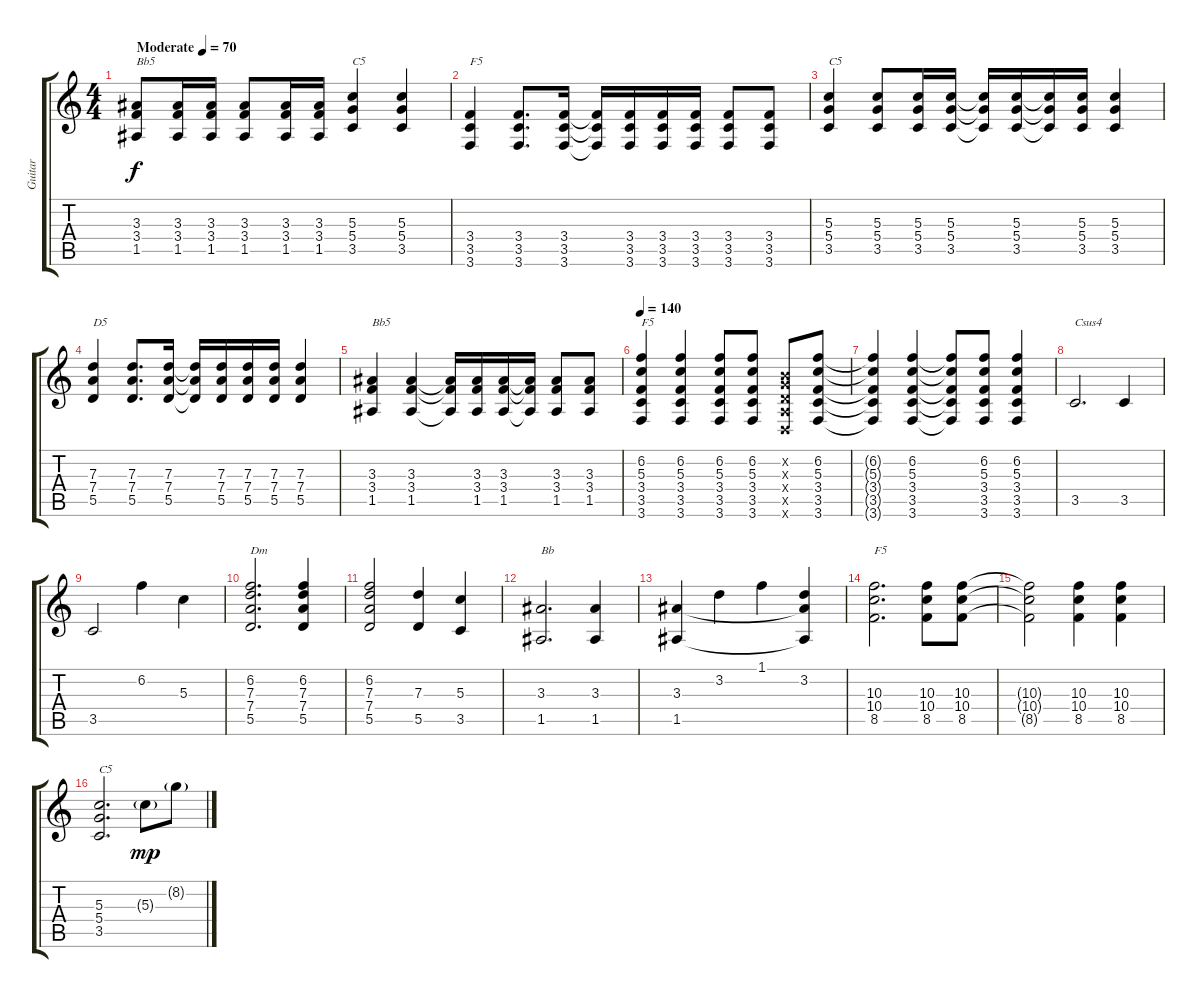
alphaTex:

\track ("Guitar" "Guitar") {instrument overdrivenguitar}
\staff {score tabs}
\tuning (E4 B3 G3 D3 A2 D2) {hide}
\ts (4 4)
\tempo (70 "Moderate")
\clef g2
\ks c
(3.3 3.4 1.5).8{txt "Bb5" dy f instrument overdrivenguitar} (3.3 3.4 1.5).16 (3.3 3.4 1.5).16 (3.3 3.4 1.5).8 (3.3 3.4 1.5).16 (3.3 3.4 1.5).16 (5.3 5.4 3.5).4{txt "C5"} (5.3 5.4 3.5).4 |
(3.4 3.5 3.6).4{txt "F5"} (3.4 3.5 3.6).8{d} (3.4 3.5 3.6).16 (3.4{t} 3.5{t} 3.6{t}).16 (3.4 3.5 3.6).16 (3.4 3.5 3.6).16 (3.4 3.5 3.6).16 (3.4 3.5 3.6).8 (3.4 3.5 3.6).8 |
(5.3 5.4 3.5).4{txt "C5"} (5.3 5.4 3.5).8 (5.3 5.4 3.5).16 (5.3 5.4 3.5).16 (5.3{t} 5.4{t} 3.5{t}).16 (5.3 5.4 3.5).16 (5.3{t} 5.4{t} 3.5{t}).16 (5.3 5.4 3.5).16 (5.3 5.4 3.5).4 |
(7.3 7.4 5.5).4{txt "D5"} (7.3 7.4 5.5).8{d} (7.3 7.4 5.5).16 (7.3{t} 7.4{t} 5.5{t}).16 (7.3 7.4 5.5).16 (7.3 7.4 5.5).16 (7.3 7.4 5.5).16 (7.3 7.4 5.5).4 |
(3.3 3.4 1.5).4{txt "Bb5"} (3.3 3.4 1.5).4 (3.3{t} 3.4{t} 1.5{t}).16 (3.3 3.4 1.5).16 (3.3 3.4 1.5).16 (3.3{t} 3.4{t} 1.5{t}).16 (3.3 3.4 1.5).8 (3.3 3.4 1.5).8 |
\tempo 140
(6.2 5.3 3.4 3.5 3.6).4{txt "F5"} (6.2 5.3 3.4 3.5 3.6).4 (6.2 5.3 3.4 3.5 3.6).8 (6.2 5.3 3.4 3.5 3.6).8 (0.2{x} 0.3{x} 0.4{x} 0.5{x} 0.6{x}).8 (6.2 5.3 3.4 3.5 3.6).8 |
(6.2{t} 5.3{t} 3.4{t} 3.5{t} 3.6{t}).4 (6.2 5.3 3.4 3.5 3.6).4 (6.2{t} 5.3{t} 3.4{t} 3.5{t} 3.6{t}).8 (6.2 5.3 3.4 3.5 3.6).8 (6.2 5.3 3.4 3.5 3.6).4 |
3.5.2{d txt "Csus4"} 3.5.4 |
3.5.2 6.2.4 5.3.4 |
(6.2 7.3 7.4 5.5).2{d txt "Dm"} (6.2 7.3 7.4 5.5).4 |
(6.2 7.3 7.4 5.5).2 (7.3 5.5).4 (5.3 3.5).4 |
(3.3 1.5).2{d txt "Bb"} (3.3 1.5).4 |
(3.3 1.5).4 3.2.4 1.1.4 (3.2 3.3{t} 1.5{t}).4 |
(10.3 10.4 8.5).2{d txt "F5"} (10.3 10.4 8.5).8 (10.3 10.4 8.5).8 |
(10.3{t} 10.4{t} 8.5{t}).2 (10.3 10.4 8.5).4 (10.3 10.4 8.5).4 |
(5.3 5.4 3.5).2{d txt "C5"} 5.3{g}.8{dy mp} 8.2{g}.8
